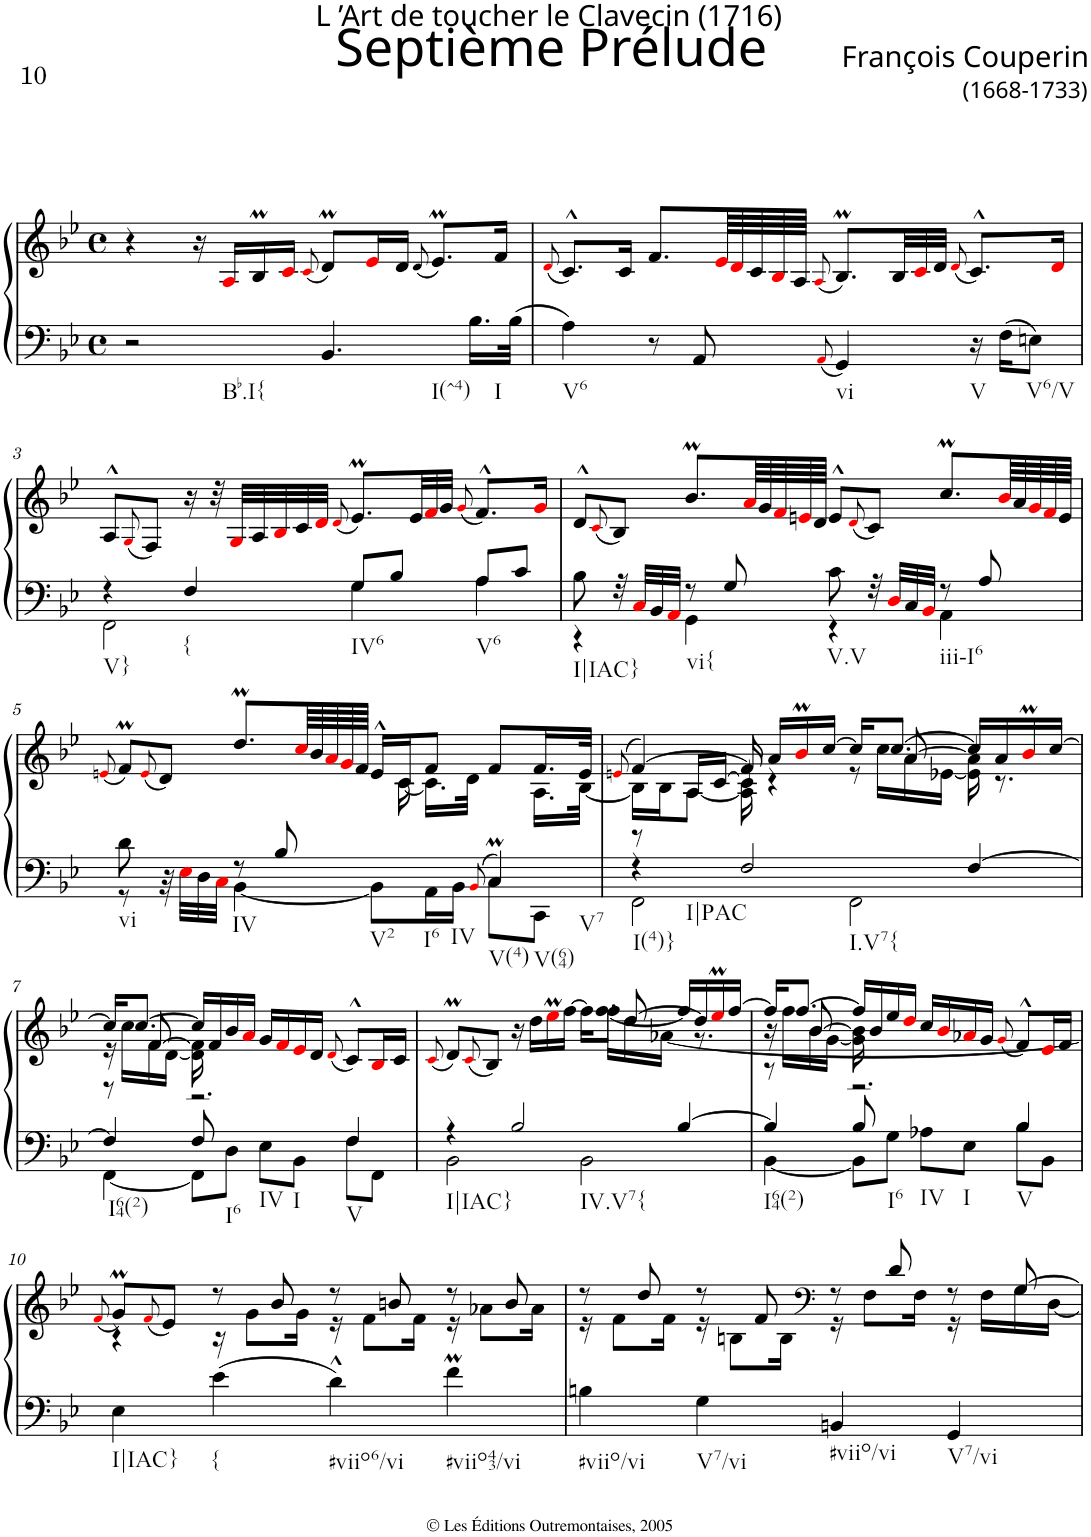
**kern	**kern
*part1	*part1
*staff2	*staff1
*I"Clavecin	*
*clefF4	*clefG2
*k[b-e-]	*k[b-e-]
*B-:	*B-:
*M4/4	*M4/4
*met(c)	*met(c)
=1	=1
!LO:TX:b:t=Bb.I{	!
2r	4r
.	16r
.	16Ai/LL
.	16B-M/
.	16ci/JJ
.	(<8qci/
!LO:TX:b:t=I(^4)	!
4.BB-/	8dm/L)
.	16e-i/L
.	16d/JJ
.	(<8qd/
.	8.e-M/L)
!LO:TX:b:t=I	!
16.B-\LL	.
.	16f/Jk
32B-\JJk	.
=2	=2
.	(<8qdi/
!LO:TX:b:t=V6	!
4A\	8.c^^/L)
.	16c/Jk
8r	8.f/L
8AA/	.
*	*Xtuplet
.	80e-i/LLL
.	80di/
.	80c/
.	80B-i/
.	80A/JJJJ
8qAAi/	(<8qAi/
!LO:TX:b:t=vi	!
4GG/	8.B-M/L)
.	48B-/LL
.	48ci/
.	48d/JJJ
.	(<8qdi/
!LO:TX:b:t=V	!
16r	8.c^^/L)
16F\KL	.
!LO:TX:b:t=V6/V	!
8En\J	.
.	16di/Jk
!!LO:LB:g=z
=3	=3
*^	*
!LO:TX:b:t=V}	!	!
4r	2FF\	8A^^/L
.	.	(<8qGi/
.	.	8F/J)
!LO:TX:b:t={	!	!
4F/	.	16r
.	.	32r
.	.	32Gi/LLL
.	.	32A/
.	.	32B-i/
.	.	32c/
.	.	32di/JJJ
.	.	(<8qdi/
!LO:TX:b:t=IV6	!	!
8G/L	4G\	8.e-M/L)
8B-/J	.	.
.	.	48e-/LL
.	.	48fi/
.	.	48g/JJJ
.	.	(<8qgi/
!LO:TX:b:t=V6	!	!
8A/L	4A\	8.f^^/L)
8c/J	.	.
.	.	16gi/Jk
=4	=4	=4
!LO:TX:b:t=I|IAC}	!	!
8B-\	4r	8d^^/L
.	.	(<8qci/
32r	.	8B-/J)
32Ci/LLL	.	.
32BB-/	.	.
32AAi/JJJ	.	.
!LO:TX:b:t=vi{	!	!
8r	4GG\	8.b-M/L
8G/	.	.
.	.	80ai/LLL
.	.	80g/
.	.	80fi/
.	.	80eni/
.	.	80d/JJJJ
!LO:TX:b:t=V.V	!	!
8c\	4r	8e^^/L
.	.	(<8qdi/
32r	.	8c/J)
32Di/LLL	.	.
32C/	.	.
32BB-i/JJJ	.	.
!LO:TX:b:t=iii-I6	!	!
8r	4AA\	8.ccM/L
8A/	.	.
.	.	80b-i/LLL
.	.	80a/
.	.	80gi/
.	.	80fi/
.	.	80e/JJJJ
!!LO:LB:g=z
=5	=5	=5
.	.	(<8qeni/
*	*	*^
!LO:TX:b:t=vi	!	!	!
8d\	8r	8fM/L)	16ryy
*	*	*v	*v
.	.	(<8qei/
8ryy	32r	8d/J)
.	32E-i\LLL	.
.	32D\	.
.	32Ci\JJJ	.
!LO:TX:b:t=IV	!	!
8r	[4BB-\	8.ddm/L
8B-/	.	.
.	.	80cci/LLL
.	.	80b-/
.	.	80ai/
.	.	80gi/
.	.	80f/JJJJ
!LO:TX:b:t=V2	!	!
!LO:TX:b:t=I6	!	!
!LO:TX:b:t=IV	!	!
4ryy	8BB-\L]	16e^^/LL
*	*	*^
.	.	16c/J	[16c\
.	16AA\L	8f/J	16.c\LL]
.	16BB-\JJ	.	.
.	.	.	32d\JJk
8qBB-i/	.	.	.
!LO:TX:b:t=V(4)	!	!	!
!LO:TX:b:t=V(64)	!	!	!
!LO:TX:b:t=V7	!	!	!
4CM/	8C\L	8f/L	8ryy
.	8CC\J	16.f/L	16.A\LL
.	.	32e/JJk	[32B-\JJk
*	*	*v	*v
=6	=6	=6
.	.	(>8qeni/
*	*	*^
*	*	*	*^
!LO:TX:b:t=I(4)}	!	!	!	!
!LO:TX:b:t=I|PAC	!	!	!	!
4r	2FF\	[4f/)	16B-\LL]	8r
.	.	.	16B-\J	.
.	.	.	[8A\J	16A/LL
.	.	.	.	[16c/JJ
!LO:TX:b:t=I.V7{	!	!	!	!
2F/	.	16f/]	16A\] 16c\	4c!/]
.	.	16a/LL	4r	.
.	.	16b-Mi/	.	.
.	.	[16cc/JJ	.	.
.	2FF\	16cc/KL]	.	8r
.	.	[8.cc/J	16cc\LL	.
.	.	.	16a\	[8a/
.	.	.	[16e-X\JJ	.
[4F/	.	16cc/LL]	16e-\] 16a\	4a!/]
.	.	16a/	8.r	.
.	.	16b-Mi/	.	.
.	.	[16cc/JJ	.	.
!!LO:LB:g=z	!!	!!
=7	=7	=7	=7	=7
!LO:TX:b:t=I64(2)	!	!	!	!
4F/]	[4FF\	16cc/KL]	16r	8r
.	.	[8.cc/J	16cc\LL	.
.	.	.	16f\	[8f/
.	.	.	[16d\JJ	.
8F/	8FF\L]	16cc/LL]	16d\] 16f\]	2.r
.	.	16f/	2ryy	.
!LO:TX:b:t=I6	!	!	!	!
!LO:TX:b:t=IV	!	!	!	!
!LO:TX:b:t=I	!	!	!	!
4.ryy	8D\J	16b-/	.	.
.	.	16ai/JJ	.	.
.	8E-\L	16g/LL	.	.
.	.	16fi/	.	.
.	8BB-\J	16e-i/	.	.
.	.	16d/JJ	.	.
.	.	(<8qdi/	.	.
!LO:TX:b:t=V	!	!	!	!
4F/	8F\L	8c^^/L)	.	.
.	.	.	8.ryy	.
.	8FF\J	16B-i/L	.	.
.	.	16c/JJ	.	.
=8	=8	=8	=8	=8
.	.	(<8qci/	.	.
!LO:TX:b:t=I|IAC}	!	!	!	!
4r	2BB-\	8dm/L)	16ryy	8ryy
*	*	*v	*v	*v
.	.	(<8qci/
.	.	8B-/J)
!LO:TX:b:t=IV.V7{	!	!
2B-/	.	16r
.	.	16dd\LL
.	.	16ee-Mi\
.	.	[16ff\JJ
.	2BB-\	16ff\KL]
*	*	*^
.	.	[8.ff\J	16ff\LL
*	*	*	*^
.	.	.	16dd\	[8dd/
.	.	.	[16a-X\JJ	.
[4B-/	.	16ff/LL]	16ryy	4ryy
.	.	16dd/]	8.r	.
.	.	16ee-Mi/	.	.
.	.	[16ff/JJ	.	.
=9	=9	=9	=9	=9
!LO:TX:b:t=I64(2)	!	!	!	!
4B-/]	[4BB-\	16ff/KL]	16r	8r
.	.	[8.ff/J	16ff\LL	.
.	.	.	16b-\	[8b-/
.	.	.	[16g\JJ	.
8B-/	8BB-\L]	16ff/LL]	16g\] 16b-\]	2.r
.	.	16b-/	2ryy	.
!LO:TX:b:t=I6	!	!	!	!
!LO:TX:b:t=IV	!	!	!	!
!LO:TX:b:t=I	!	!	!	!
4.ryy	8G\J	16ee-/	.	.
.	.	16ddi/JJ	.	.
.	8A-X\L	16cc/LL	.	.
.	.	16b-i/	.	.
.	8E-\J	16a-Xi/	.	.
.	.	16g/JJ	.	.
.	.	(<8qgi/	.	.
!LO:TX:b:t=V	!	!	!	!
4B-/	8B-\L	8f^^/L)	.	.
.	.	.	8.ryy	.
.	8BB-\J	16e-i/L	.	.
.	.	16f/JJ	.	.
*v	*v	*	*	*
*	*v	*v	*v
!!LO:LB:g=z
=10	=10
.	(<8qfi/
*	*^
!LO:TX:b:t=I|IAC}	!	!
4E-\	8gM/L)	4r
.	(<8qfi/	.
.	8e-/J)	.
!LO:TX:b:t={	!	!
4e-\	8r	16r
.	.	8g\L
.	8b-/	.
.	.	16g\Jk
!LO:TX:b:t=#viio6/vi	!	!
4d^^\	8r	16r
.	.	8f\L
.	8bn/	.
.	.	16f\Jk
!LO:TX:b:t=#viio43/vi	!	!
4fM\	8r	16r
.	.	8a-X\L
.	8b/	.
.	.	16a-\Jk
=11	=11	=11
!LO:TX:b:t=#viio/vi	!	!
4Bn\	8r	16r
.	.	8f\L
.	8dd/	.
.	.	16f\Jk
!LO:TX:b:t=V7/vi	!	!
4G\	8r	16r
.	.	8Bn\L
.	8f/	.
.	.	16B\Jk
*	*clefF4	*
!LO:TX:b:t=#viio/vi	!	!
4BBn/	8r	16r
.	.	8F\L
.	8d/	.
.	.	16F\Jk
!LO:TX:b:t=V7/vi	!	!
4GG/	8r	16r
.	.	16F\LL
.	[8G/	16G\
.	.	[16D\JJ
*	*v	*v
=	=
*-	*-
